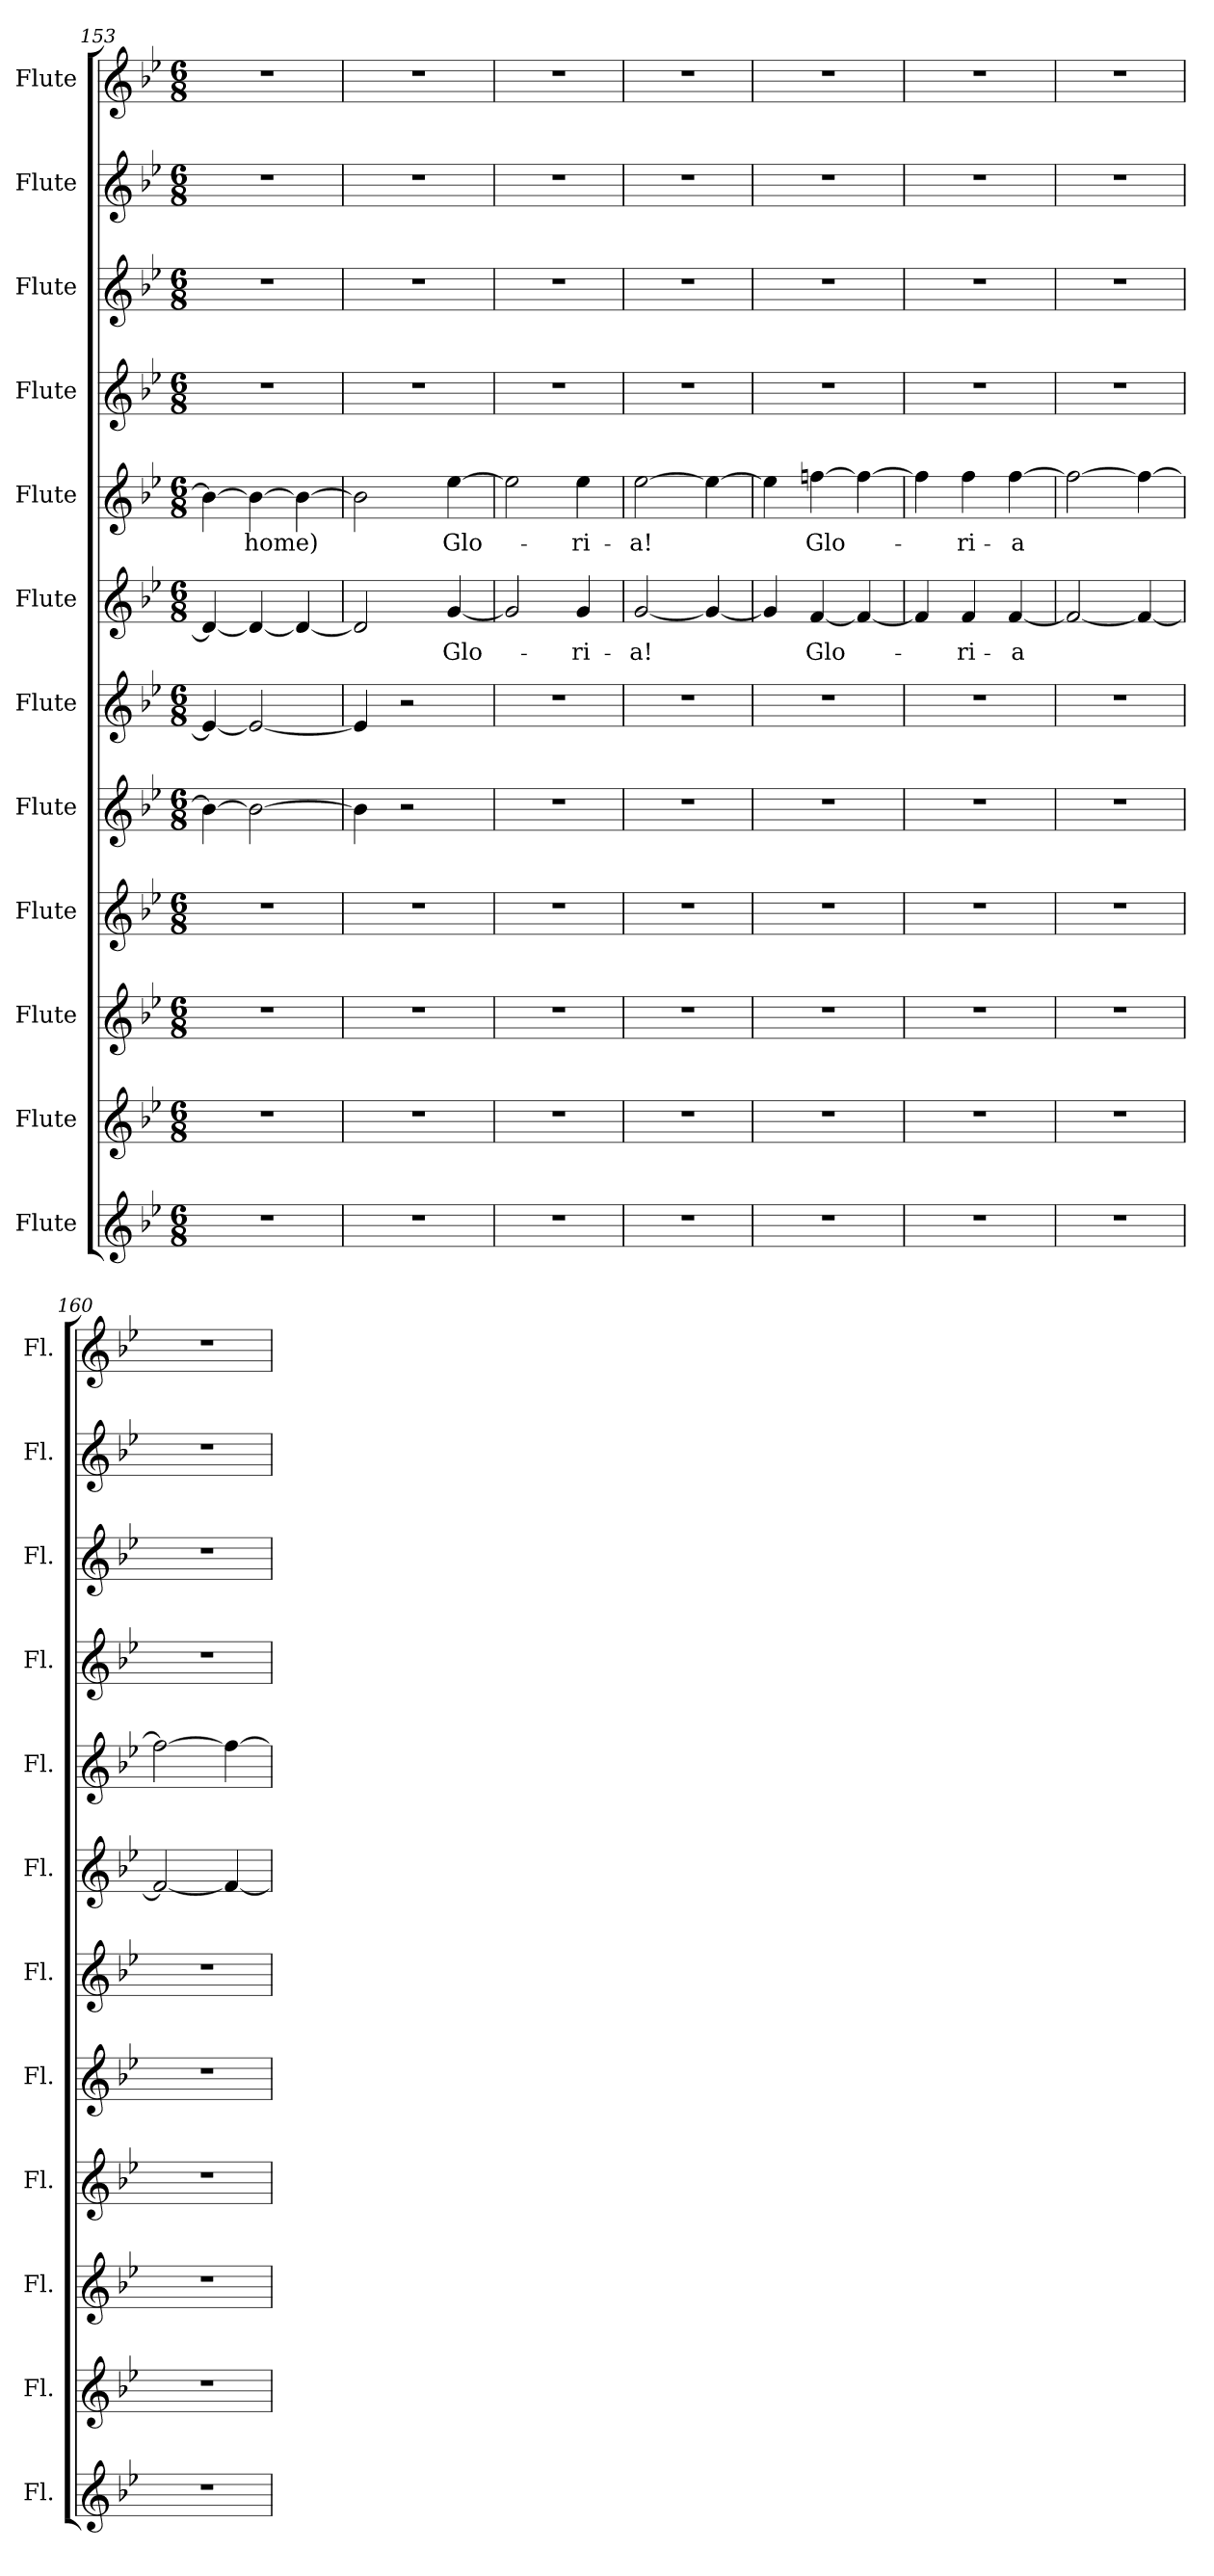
**kern	**kern	**kern	**kern	**kern	**kern	**kern	**text	**kern	**text	**kern	**kern	**kern	**kern
*part12	*part11	*part10	*part9	*part8	*part7	*part6	*part6	*part5	*part5	*part4	*part3	*part2	*part1
*staff12	*staff11	*staff10	*staff9	*staff8	*staff7	*staff6	*staff6	*staff5	*staff5	*staff4	*staff3	*staff2	*staff1
*I"Flute	*I"Flute	*I"Flute	*I"Flute	*I"Flute	*I"Flute	*I"Flute	*	*I"Flute	*	*I"Flute	*I"Flute	*I"Flute	*I"Flute
*I'Fl.	*I'Fl.	*I'Fl.	*I'Fl.	*I'Fl.	*I'Fl.	*I'Fl.	*	*I'Fl.	*	*I'Fl.	*I'Fl.	*I'Fl.	*I'Fl.
!!LO:PB:g=z
*clefG2	*clefG2	*clefG2	*clefG2	*clefG2	*clefG2	*clefG2	*	*clefG2	*	*clefG2	*clefG2	*clefG2	*clefG2
*k[b-e-]	*k[b-e-]	*k[b-e-]	*k[b-e-]	*k[b-e-]	*k[b-e-]	*k[b-e-]	*	*k[b-e-]	*	*k[b-e-]	*k[b-e-]	*k[b-e-]	*k[b-e-]
*M6/8	*M6/8	*M6/8	*M6/8	*M6/8	*M6/8	*M6/8	*	*M6/8	*	*M6/8	*M6/8	*M6/8	*M6/8
=153	=153	=153	=153	=153	=153	=153	=153	=153	=153	=153	=153	=153	=153
2.r	2.r	2.r	2.r	4b-\_	4e-/_	4d/_	.	4b-\_	.	2.r	2.r	2.r	2.r
.	.	.	.	2b-\_	2e-/_	4d/_	.	4b-\_	home)	.	.	.	.
.	.	.	.	.	.	4d/_	.	4b-\_	.	.	.	.	.
=154	=154	=154	=154	=154	=154	=154	=154	=154	=154	=154	=154	=154	=154
2.r	2.r	2.r	2.r	4b-\]	4e-/]	2d/]	.	2b-\]	.	2.r	2.r	2.r	2.r
.	.	.	.	2r	2r	.	.	.	.	.	.	.	.
.	.	.	.	.	.	[4g/	Glo-	[4ee-\	Glo-	.	.	.	.
=155	=155	=155	=155	=155	=155	=155	=155	=155	=155	=155	=155	=155	=155
2.r	2.r	2.r	2.r	2.r	2.r	2g/]	.	2ee-\]	.	2.r	2.r	2.r	2.r
.	.	.	.	.	.	4g/	-ri-	4ee-\	-ri-	.	.	.	.
=156	=156	=156	=156	=156	=156	=156	=156	=156	=156	=156	=156	=156	=156
2.r	2.r	2.r	2.r	2.r	2.r	[2g/	-a!	[2ee-\	-a!	2.r	2.r	2.r	2.r
.	.	.	.	.	.	4g/_	.	4ee-\_	.	.	.	.	.
=157	=157	=157	=157	=157	=157	=157	=157	=157	=157	=157	=157	=157	=157
2.r	2.r	2.r	2.r	2.r	2.r	4g/]	.	4ee-\]	.	2.r	2.r	2.r	2.r
.	.	.	.	.	.	[4f/	Glo-	[4ffn\	Glo-	.	.	.	.
.	.	.	.	.	.	4f/_	.	4ff\_	.	.	.	.	.
=158	=158	=158	=158	=158	=158	=158	=158	=158	=158	=158	=158	=158	=158
2.r	2.r	2.r	2.r	2.r	2.r	4f/]	.	4ff\]	.	2.r	2.r	2.r	2.r
.	.	.	.	.	.	4f/	-ri-	4ff\	-ri-	.	.	.	.
.	.	.	.	.	.	[4f/	-a	[4ff\	-a	.	.	.	.
=159	=159	=159	=159	=159	=159	=159	=159	=159	=159	=159	=159	=159	=159
2.r	2.r	2.r	2.r	2.r	2.r	2f/_	.	2ff\_	.	2.r	2.r	2.r	2.r
.	.	.	.	.	.	4f/_	.	4ff\_	.	.	.	.	.
=160	=160	=160	=160	=160	=160	=160	=160	=160	=160	=160	=160	=160	=160
2.r	2.r	2.r	2.r	2.r	2.r	2f/_	.	2ff\_	.	2.r	2.r	2.r	2.r
.	.	.	.	.	.	4f/_	.	4ff\_	.	.	.	.	.
=	=	=	=	=	=	=	=	=	=	=	=	=	=
*-	*-	*-	*-	*-	*-	*-	*-	*-	*-	*-	*-	*-	*-
